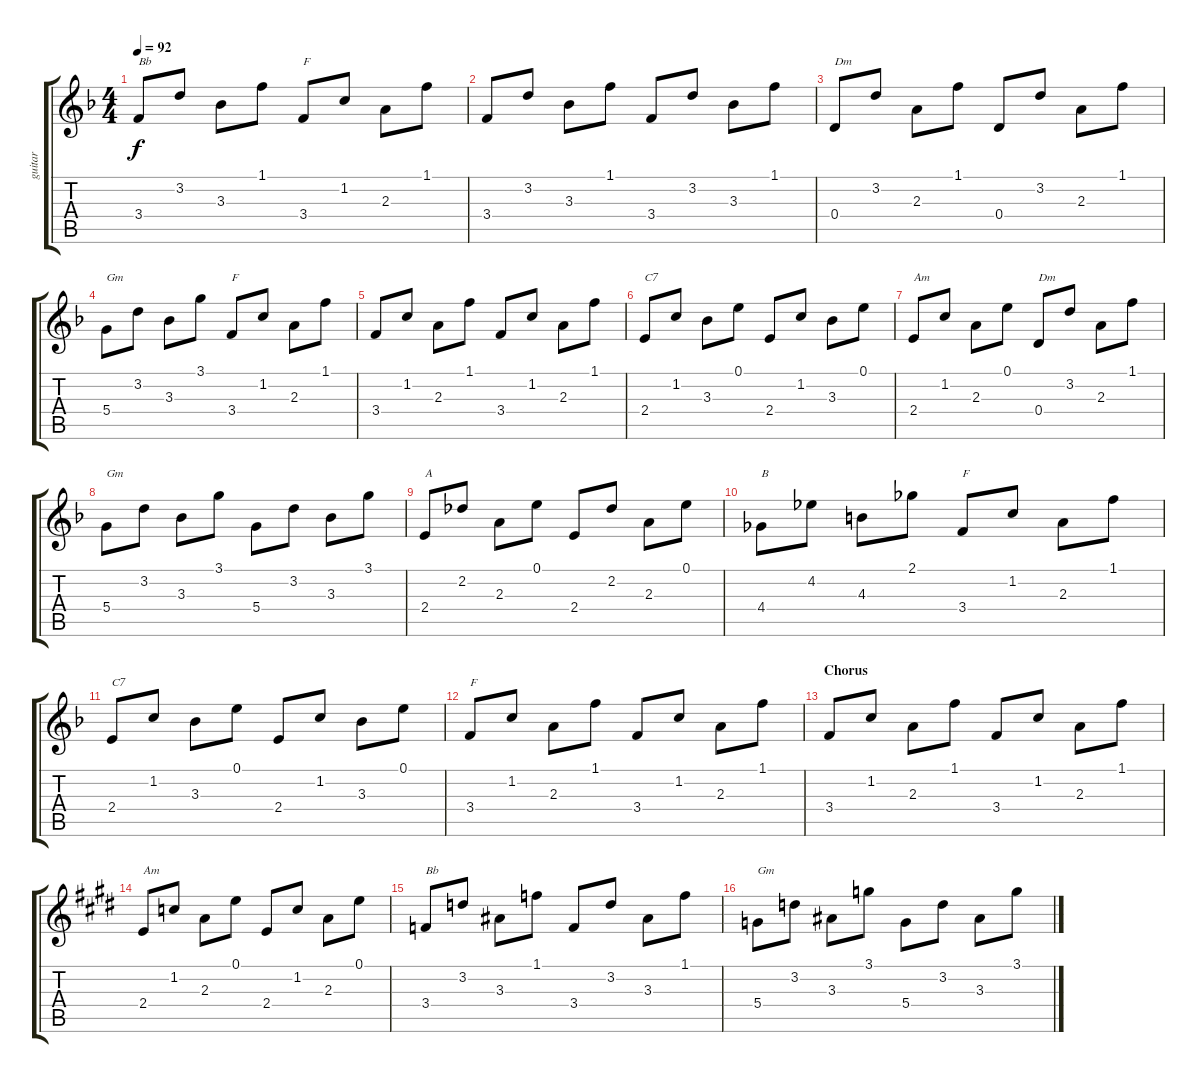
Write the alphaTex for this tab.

\track ("guitar" "guitar") {instrument acousticguitarsteel}
\staff {score tabs}
\tuning (E4 B3 G3 D3 A2 E2) {hide}
\ts (4 4)
\tempo 92
\clef g2
\ks f
3.4.8{txt "Bb" dy f} 3.2.8 3.3.8 1.1.8 3.4.8{txt "F"} 1.2.8 2.3.8 1.1.8 |
3.4.8 3.2.8 3.3.8 1.1.8 3.4.8 3.2.8 3.3.8 1.1.8 |
0.4.8{txt "Dm"} 3.2.8 2.3.8 1.1.8 0.4.8 3.2.8 2.3.8 1.1.8 |
5.4.8{txt "Gm"} 3.2.8 3.3.8 3.1.8 3.4.8{txt "F"} 1.2.8 2.3.8 1.1.8 |
3.4.8 1.2.8 2.3.8 1.1.8 3.4.8 1.2.8 2.3.8 1.1.8 |
2.4.8{txt "C7"} 1.2.8 3.3.8 0.1.8 2.4.8 1.2.8 3.3.8 0.1.8 |
2.4.8{txt "Am"} 1.2.8 2.3.8 0.1.8 0.4.8{txt "Dm"} 3.2.8 2.3.8 1.1.8 |
5.4.8{txt "Gm"} 3.2.8 3.3.8 3.1.8 5.4.8 3.2.8 3.3.8 3.1.8 |
2.4.8{txt "A"} 2.2.8 2.3.8 0.1.8 2.4.8 2.2.8 2.3.8 0.1.8 |
4.4.8{txt "B"} 4.2.8 4.3.8 2.1.8 3.4.8{txt "F"} 1.2.8 2.3.8 1.1.8 |
2.4.8{txt "C7"} 1.2.8 3.3.8 0.1.8 2.4.8 1.2.8 3.3.8 0.1.8 |
3.4.8{txt "F"} 1.2.8 2.3.8 1.1.8 3.4.8 1.2.8 2.3.8 1.1.8 |
\section ("" "Chorus")
3.4.8 1.2.8 2.3.8 1.1.8 3.4.8 1.2.8 2.3.8 1.1.8 |
\ks e
2.4.8{txt "Am"} 1.2.8 2.3.8 0.1.8 2.4.8 1.2.8 2.3.8 0.1.8 |
3.4.8{txt "Bb"} 3.2.8 3.3.8 1.1.8 3.4.8 3.2.8 3.3.8 1.1.8 |
5.4.8{txt "Gm"} 3.2.8 3.3.8 3.1.8 5.4.8 3.2.8 3.3.8 3.1.8
